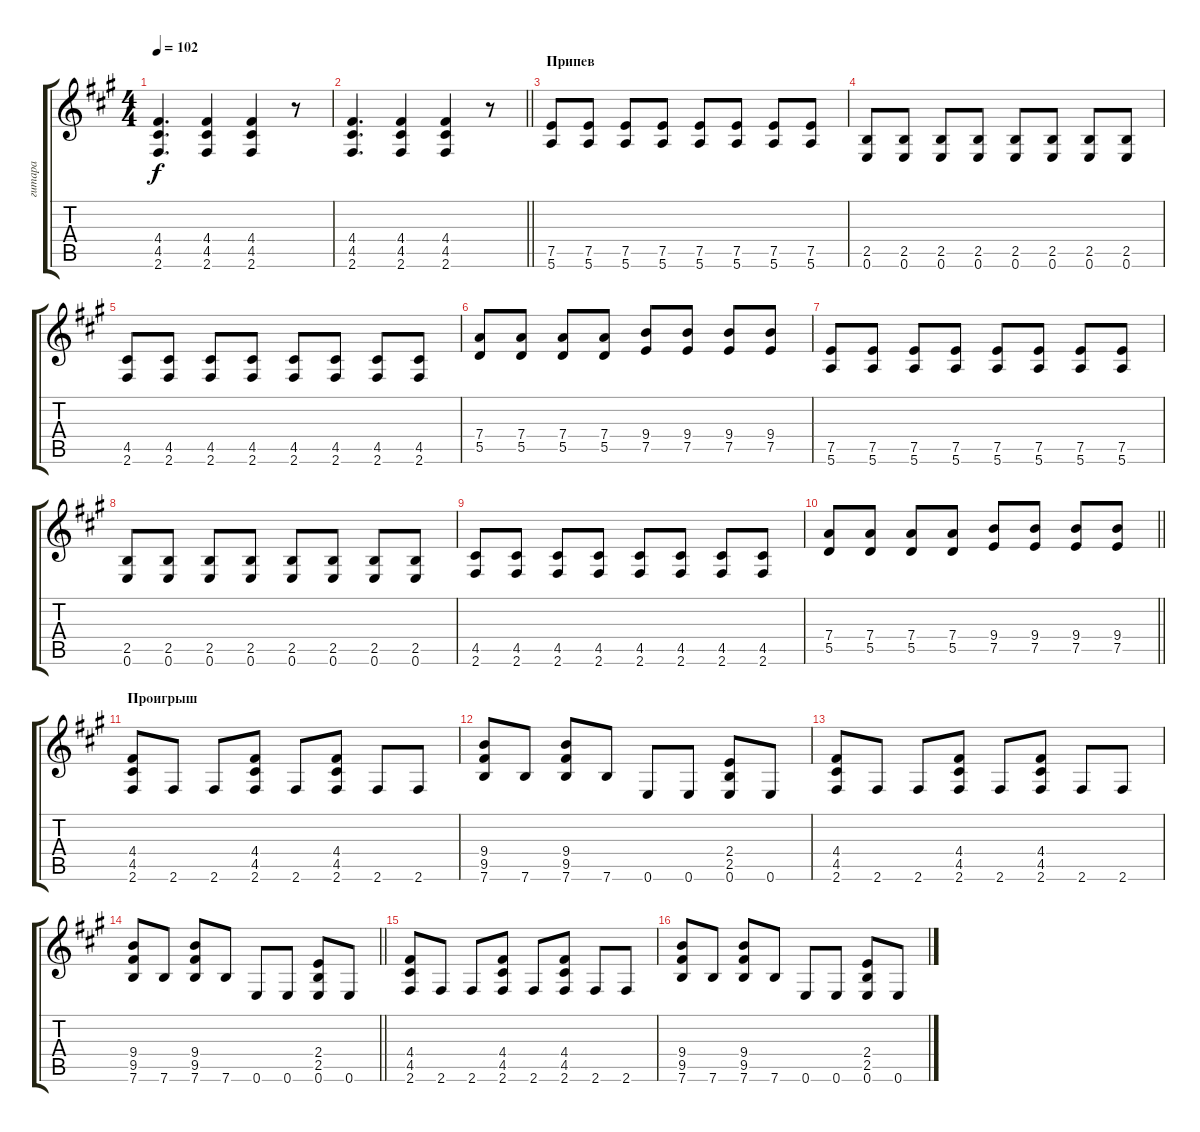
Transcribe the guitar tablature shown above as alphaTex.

\track ("гитара" "гитара") {instrument distortionguitar}
\staff {score tabs}
\tuning (E4 B3 G3 D3 A2 E2) {hide}
\ts (4 4)
\tempo 102
\clef g2
\ks f#minor
(4.4 4.5 2.6).4{d dy f} (4.4 4.5 2.6).4 (4.4 4.5 2.6).4 r.8 |
\barLineRight lightlight
(4.4 4.5 2.6).4{d} (4.4 4.5 2.6).4 (4.4 4.5 2.6).4 r.8 |
\section ("" "Припев")
(7.5 5.6).8 (7.5 5.6).8 (7.5 5.6).8 (7.5 5.6).8 (7.5 5.6).8 (7.5 5.6).8 (7.5 5.6).8 (7.5 5.6).8 |
(2.5 0.6).8 (2.5 0.6).8 (2.5 0.6).8 (2.5 0.6).8 (2.5 0.6).8 (2.5 0.6).8 (2.5 0.6).8 (2.5 0.6).8 |
(4.5 2.6).8 (4.5 2.6).8 (4.5 2.6).8 (4.5 2.6).8 (4.5 2.6).8 (4.5 2.6).8 (4.5 2.6).8 (4.5 2.6).8 |
(7.4 5.5).8 (7.4 5.5).8 (7.4 5.5).8 (7.4 5.5).8 (9.4 7.5).8 (9.4 7.5).8 (9.4 7.5).8 (9.4 7.5).8 |
(7.5 5.6).8 (7.5 5.6).8 (7.5 5.6).8 (7.5 5.6).8 (7.5 5.6).8 (7.5 5.6).8 (7.5 5.6).8 (7.5 5.6).8 |
(2.5 0.6).8 (2.5 0.6).8 (2.5 0.6).8 (2.5 0.6).8 (2.5 0.6).8 (2.5 0.6).8 (2.5 0.6).8 (2.5 0.6).8 |
(4.5 2.6).8 (4.5 2.6).8 (4.5 2.6).8 (4.5 2.6).8 (4.5 2.6).8 (4.5 2.6).8 (4.5 2.6).8 (4.5 2.6).8 |
\barLineRight lightlight
(7.4 5.5).8 (7.4 5.5).8 (7.4 5.5).8 (7.4 5.5).8 (9.4 7.5).8 (9.4 7.5).8 (9.4 7.5).8 (9.4 7.5).8 |
\section ("" "Проигрыш")
(4.4 4.5 2.6).8 2.6.8 2.6.8 (4.4 4.5 2.6).8 2.6.8 (4.4 4.5 2.6).8 2.6.8 2.6.8 |
(9.4 9.5 7.6).8 7.6.8 (9.4 9.5 7.6).8 7.6.8 0.6.8 0.6.8 (2.4 2.5 0.6).8 0.6.8 |
(4.4 4.5 2.6).8 2.6.8 2.6.8 (4.4 4.5 2.6).8 2.6.8 (4.4 4.5 2.6).8 2.6.8 2.6.8 |
\barLineRight lightlight
(9.4 9.5 7.6).8 7.6.8 (9.4 9.5 7.6).8 7.6.8 0.6.8 0.6.8 (2.4 2.5 0.6).8 0.6.8 |
(4.4 4.5 2.6).8 2.6.8 2.6.8 (4.4 4.5 2.6).8 2.6.8 (4.4 4.5 2.6).8 2.6.8 2.6.8 |
(9.4 9.5 7.6).8 7.6.8 (9.4 9.5 7.6).8 7.6.8 0.6.8 0.6.8 (2.4 2.5 0.6).8 0.6.8
